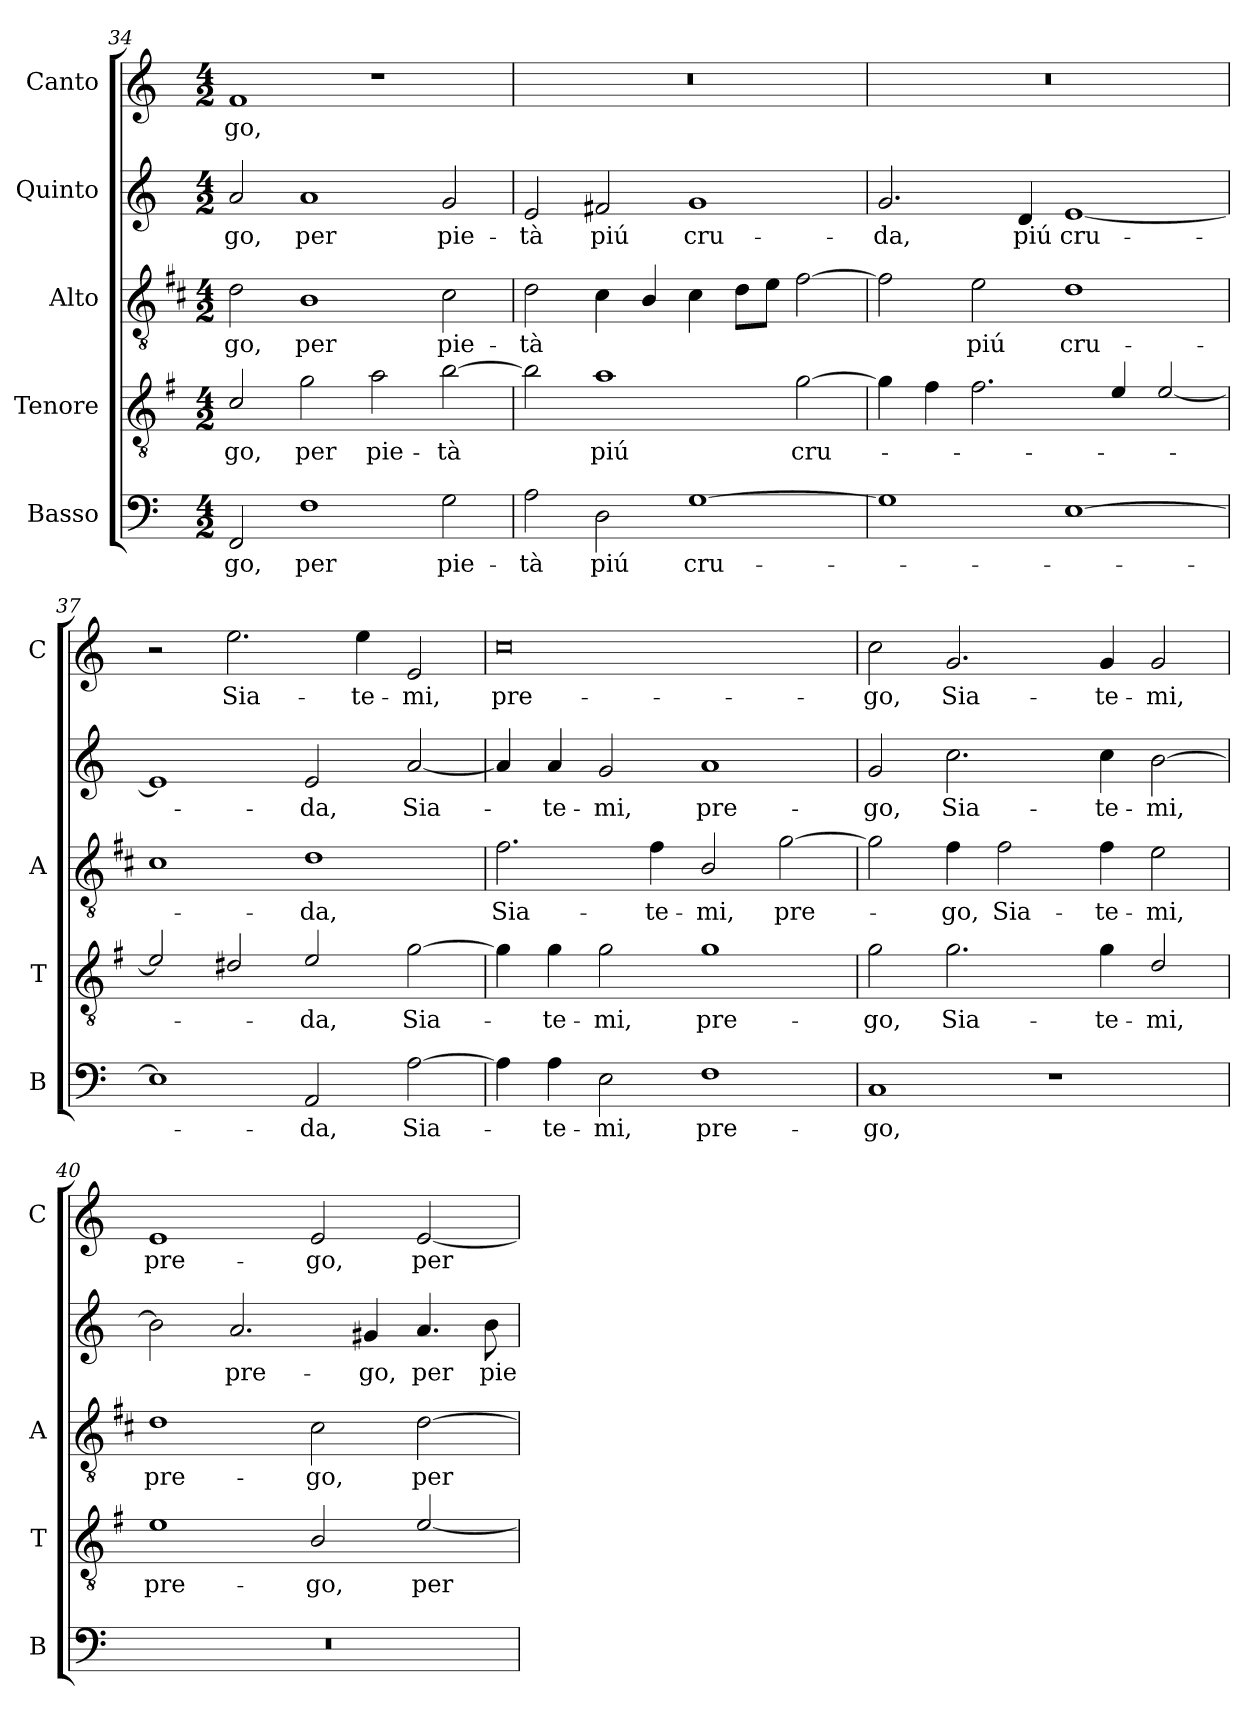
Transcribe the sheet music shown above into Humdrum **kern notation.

**kern	**text	**kern	**text	**kern	**text	**kern	**text	**kern	**text
*part5	*part5	*part4	*part4	*part3	*part3	*part2	*part2	*part1	*part1
*staff5	*staff5	*staff4	*staff4	*staff3	*staff3	*staff2	*staff2	*staff1	*staff1
*I"Basso	*	*I"Tenore	*	*I"Alto	*	*I"Quinto	*	*I"Canto	*
*I'B	*	*I'T	*	*I'A	*	*	*	*I'C	*
*clefF4	*	*clefGv2	*	*clefGv2	*	*clefG2	*	*clefG2	*
*	*	*ITrd4c7	*	*ITrd1c2	*	*	*	*	*
*k[]	*	*k[]	*	*k[]	*	*k[]	*	*k[]	*
*C:	*	*C:	*	*C:	*	*C:	*	*C:	*
*M4/2	*	*M4/2	*	*M4/2	*	*M4/2	*	*M4/2	*
=34	=34	=34	=34	=34	=34	=34	=34	=34	=34
!	!LO:LY:b	!	!LO:LY:b	!	!LO:LY:b	!	!LO:LY:b	!	!LO:LY:b
2FF/	-go,	2F/	-go,	2c\	-go,	2a/	-go,	1f	-go,
!	!LO:LY:b	!	!LO:LY:b	!	!LO:LY:b	!	!LO:LY:b	!	!
1F	per	2c\	per	1A	per	1a	per	.	.
!	!	!	!LO:LY:b	!	!	!	!	!	!
.	.	2d\	pie-	.	.	.	.	1r	.
!	!LO:LY:b	!	!LO:LY:b	!	!LO:LY:b	!	!LO:LY:b	!	!
2G\	pie-	[2e\	-tà	2B\	pie-	2g/	pie-	.	.
=35	=35	=35	=35	=35	=35	=35	=35	=35	=35
!	!LO:LY:b	!	!	!	!LO:LY:b	!	!LO:LY:b	!	!
2A\	-tà	2e\]	.	2c\	-tà	2e/	-tà	0r	.
!	!LO:LY:b	!	!LO:LY:b	!	!	!	!LO:LY:b	!	!
2D\	piú	1d	piú	4B\	.	2f#X/	piú	.	.
.	.	.	.	4A/	.	.	.	.	.
!	!LO:LY:b	!	!	!	!	!	!LO:LY:b	!	!
[1G	cru-	.	.	4B\	.	1g	cru-	.	.
.	.	.	.	8c\L	.	.	.	.	.
.	.	.	.	8d\J	.	.	.	.	.
!	!	!	!LO:LY:b	!	!	!	!	!	!
.	.	[2c\	cru-	[2e\	.	.	.	.	.
=36	=36	=36	=36	=36	=36	=36	=36	=36	=36
!	!	!	!	!	!	!	!LO:LY:b	!	!
1G]	.	4c\]	.	2e\]	.	2.g/	-da,	0r	.
.	.	4B\	.	.	.	.	.	.	.
!	!	!	!	!	!LO:LY:b	!	!	!	!
.	.	2.B\	.	2d\	piú	.	.	.	.
!	!	!	!	!	!	!	!LO:LY:b	!	!
.	.	.	.	.	.	4d/	piú	.	.
!	!	!	!	!	!LO:LY:b	!	!LO:LY:b	!	!
[1E	.	.	.	1c	cru-	[1e	cru-	.	.
.	.	4A/	.	.	.	.	.	.	.
.	.	[2A/	.	.	.	.	.	.	.
!!LO:LB:g=z
=37	=37	=37	=37	=37	=37	=37	=37	=37	=37
1E]	.	2A/]	.	1B	.	1e]	.	2r	.
!	!	!	!	!	!	!	!	!	!LO:LY:b
.	.	2G#X/	.	.	.	.	.	2.ee\	Sia-
!	!LO:LY:b	!	!LO:LY:b	!	!LO:LY:b	!	!LO:LY:b	!	!
2AA/	-da,	2A/	-da,	1c	-da,	2e/	-da,	.	.
!	!	!	!	!	!	!	!	!	!LO:LY:b
.	.	.	.	.	.	.	.	4ee\	-te-
!	!LO:LY:b	!	!LO:LY:b	!	!	!	!LO:LY:b	!	!LO:LY:b
[2A\	Sia-	[2c\	Sia-	.	.	[2a/	Sia-	2e/	-mi,
=38	=38	=38	=38	=38	=38	=38	=38	=38	=38
!	!	!	!	!	!LO:LY:b	!	!	!	!LO:LY:b
4A\]	.	4c\]	.	2.e\	Sia-	4a/]	.	0cc	pre-
!	!LO:LY:b	!	!LO:LY:b	!	!	!	!LO:LY:b	!	!
4A\	-te-	4c\	-te-	.	.	4a/	-te-	.	.
!	!LO:LY:b	!	!LO:LY:b	!	!	!	!LO:LY:b	!	!
2E\	-mi,	2c\	-mi,	.	.	2g/	-mi,	.	.
!	!	!	!	!	!LO:LY:b	!	!	!	!
.	.	.	.	4e\	-te-	.	.	.	.
!	!LO:LY:b	!	!LO:LY:b	!	!LO:LY:b	!	!LO:LY:b	!	!
1F	pre-	1c	pre-	2A/	-mi,	1a	pre-	.	.
!	!	!	!	!	!LO:LY:b	!	!	!	!
.	.	.	.	[2f\	pre-	.	.	.	.
=39	=39	=39	=39	=39	=39	=39	=39	=39	=39
!	!LO:LY:b	!	!LO:LY:b	!	!	!	!LO:LY:b	!	!LO:LY:b
1C	-go,	2c\	-go,	2f\]	.	2g/	-go,	2cc\	-go,
!	!	!	!LO:LY:b	!	!LO:LY:b	!	!LO:LY:b	!	!LO:LY:b
.	.	2.c\	Sia-	4e\	-go,	2.cc\	Sia-	2.g/	Sia-
!	!	!	!	!	!LO:LY:b	!	!	!	!
.	.	.	.	2e\	Sia-	.	.	.	.
1r	.	.	.	.	.	.	.	.	.
!	!	!	!LO:LY:b	!	!LO:LY:b	!	!LO:LY:b	!	!LO:LY:b
.	.	4c\	-te-	4e\	-te-	4cc\	-te-	4g/	-te-
!	!	!	!LO:LY:b	!	!LO:LY:b	!	!LO:LY:b	!	!LO:LY:b
.	.	2G/	-mi,	2d\	-mi,	[2b\	-mi,	2g/	-mi,
=40	=40	=40	=40	=40	=40	=40	=40	=40	=40
!	!	!	!LO:LY:b	!	!LO:LY:b	!	!	!	!LO:LY:b
0r	.	1A	pre-	1c	pre-	2b\]	.	1e	pre-
!	!	!	!	!	!	!	!LO:LY:b	!	!
.	.	.	.	.	.	2.a/	pre-	.	.
!	!	!	!LO:LY:b	!	!LO:LY:b	!	!	!	!LO:LY:b
.	.	2E/	-go,	2B\	-go,	.	.	2e/	-go,
!	!	!	!	!	!	!	!LO:LY:b	!	!
.	.	.	.	.	.	4g#X/	-go,	.	.
!	!	!	!LO:LY:b	!	!LO:LY:b	!	!LO:LY:b	!	!LO:LY:b
.	.	[2A/	per	[2c\	per	4.a/	per	[2e/	per
!	!	!	!	!	!	!	!LO:LY:b	!	!
.	.	.	.	.	.	8b\	pie-	.	.
=	=	=	=	=	=	=	=	=	=
*-	*-	*-	*-	*-	*-	*-	*-	*-	*-
